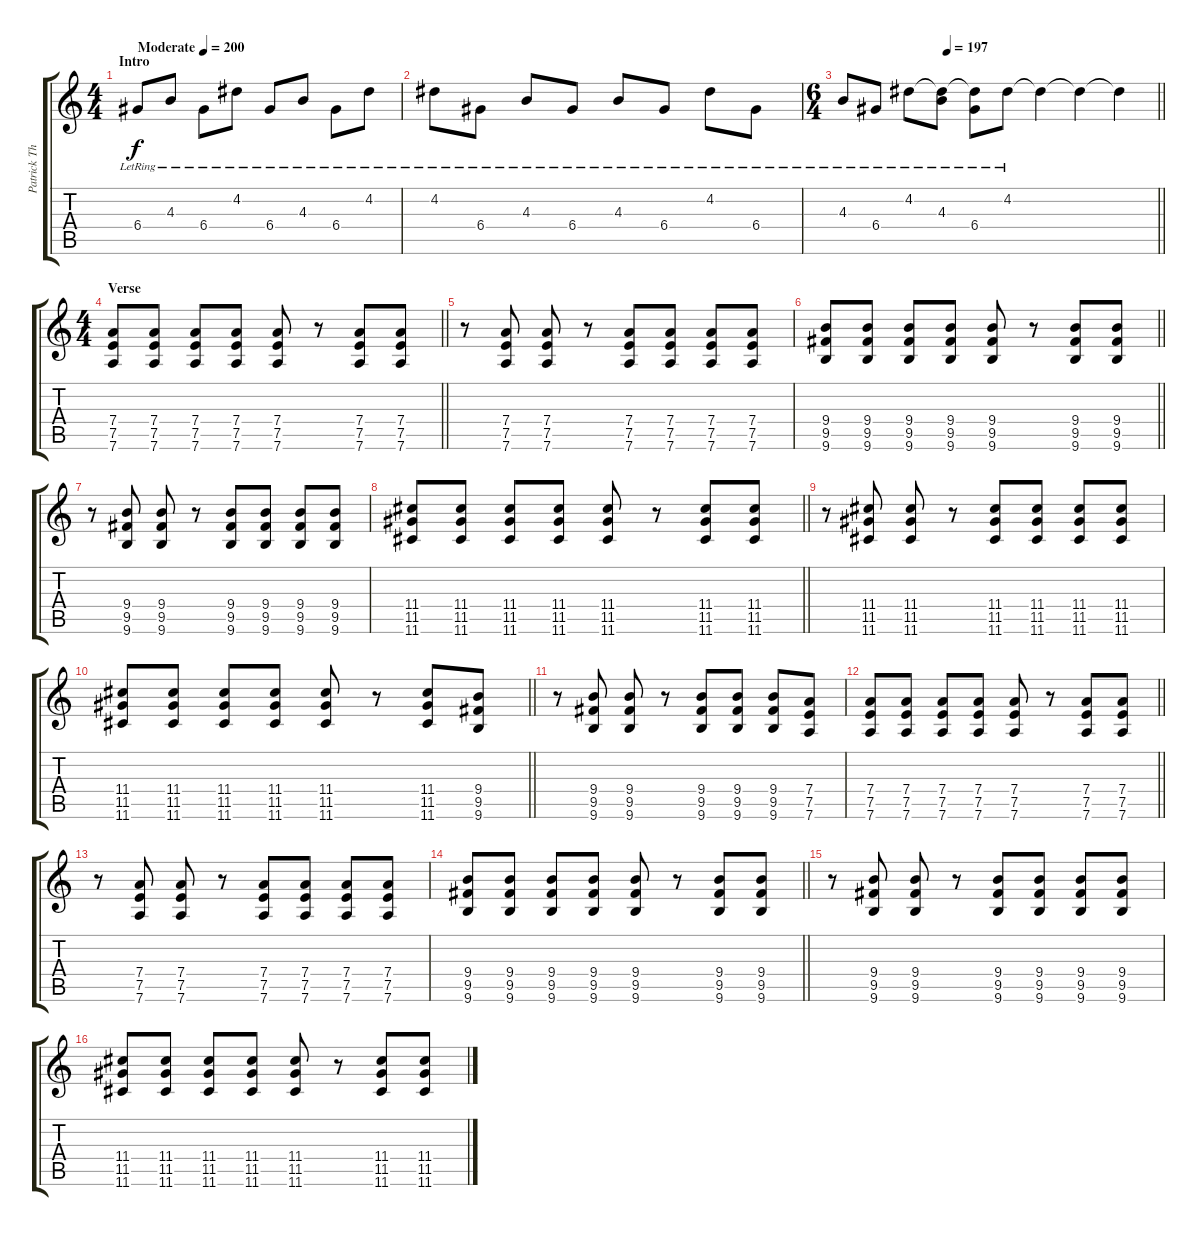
\track ("Patrick Thompson - Lead Guitar" "Patrick Th") {instrument distortionguitar}
\staff {score tabs}
\tuning (E4 B3 G3 D3 A2 D2) {hide}
\ts (4 4)
\section ("" "Intro")
\tempo (200 "Moderate")
\tempo 178
\tempo (200 "Moderate")
\clef g2
\ks c
6.4{lr}.8{dy f volume 3 instrument distortionguitar} 4.3{lr}.8{volume 11} 6.4{lr}.8 4.2{lr}.8 6.4{lr}.8 4.3{lr}.8 6.4{lr}.8 4.2{lr}.8 |
4.2{lr}.8 6.4{lr}.8 4.3{lr}.8 6.4{lr}.8 4.3{lr}.8 6.4{lr}.8 4.2{lr}.8 6.4{lr}.8 |
\ts (6 4)
\tempo (197 0.3333333333333333)
\barLineRight lightlight
4.3{lr}.8 6.4{lr}.8 4.2{lr}.8 (4.2{t} 4.3{lr}).8 (4.2{t} 6.4{lr}).8 4.2{lr}.8 4.2{t}.4 4.2{t}.4 4.2{t}.4 |
\ts (4 4)
\section ("" "Verse")
\barLineRight lightlight
(7.4 7.5 7.6).8 (7.4 7.5 7.6).8 (7.4 7.5 7.6).8 (7.4 7.5 7.6).8 (7.4 7.5 7.6).8 r.8 (7.4 7.5 7.6).8 (7.4 7.5 7.6).8 |
r.8 (7.4 7.5 7.6).8 (7.4 7.5 7.6).8 r.8 (7.4 7.5 7.6).8 (7.4 7.5 7.6).8 (7.4 7.5 7.6).8 (7.4 7.5 7.6).8 |
\barLineRight lightlight
(9.4 9.5 9.6).8 (9.4 9.5 9.6).8 (9.4 9.5 9.6).8 (9.4 9.5 9.6).8 (9.4 9.5 9.6).8 r.8 (9.4 9.5 9.6).8 (9.4 9.5 9.6).8 |
r.8 (9.4 9.5 9.6).8 (9.4 9.5 9.6).8 r.8 (9.4 9.5 9.6).8 (9.4 9.5 9.6).8 (9.4 9.5 9.6).8 (9.4 9.5 9.6).8 |
\barLineRight lightlight
(11.4 11.5 11.6).8 (11.4 11.5 11.6).8 (11.4 11.5 11.6).8 (11.4 11.5 11.6).8 (11.4 11.5 11.6).8 r.8 (11.4 11.5 11.6).8 (11.4 11.5 11.6).8 |
r.8 (11.4 11.5 11.6).8 (11.4 11.5 11.6).8 r.8 (11.4 11.5 11.6).8 (11.4 11.5 11.6).8 (11.4 11.5 11.6).8 (11.4 11.5 11.6).8 |
\barLineRight lightlight
(11.4 11.5 11.6).8 (11.4 11.5 11.6).8 (11.4 11.5 11.6).8 (11.4 11.5 11.6).8 (11.4 11.5 11.6).8 r.8 (11.4 11.5 11.6).8 (9.4 9.5 9.6).8 |
r.8 (9.4 9.5 9.6).8 (9.4 9.5 9.6).8 r.8 (9.4 9.5 9.6).8 (9.4 9.5 9.6).8 (9.4 9.5 9.6).8 (7.4 7.5 7.6).8 |
\barLineRight lightlight
(7.4 7.5 7.6).8 (7.4 7.5 7.6).8 (7.4 7.5 7.6).8 (7.4 7.5 7.6).8 (7.4 7.5 7.6).8 r.8 (7.4 7.5 7.6).8 (7.4 7.5 7.6).8 |
r.8 (7.4 7.5 7.6).8 (7.4 7.5 7.6).8 r.8 (7.4 7.5 7.6).8 (7.4 7.5 7.6).8 (7.4 7.5 7.6).8 (7.4 7.5 7.6).8 |
\barLineRight lightlight
(9.4 9.5 9.6).8 (9.4 9.5 9.6).8 (9.4 9.5 9.6).8 (9.4 9.5 9.6).8 (9.4 9.5 9.6).8 r.8 (9.4 9.5 9.6).8 (9.4 9.5 9.6).8 |
r.8 (9.4 9.5 9.6).8 (9.4 9.5 9.6).8 r.8 (9.4 9.5 9.6).8 (9.4 9.5 9.6).8 (9.4 9.5 9.6).8 (9.4 9.5 9.6).8 |
(11.4 11.5 11.6).8 (11.4 11.5 11.6).8 (11.4 11.5 11.6).8 (11.4 11.5 11.6).8 (11.4 11.5 11.6).8 r.8 (11.4 11.5 11.6).8 (11.4 11.5 11.6).8
